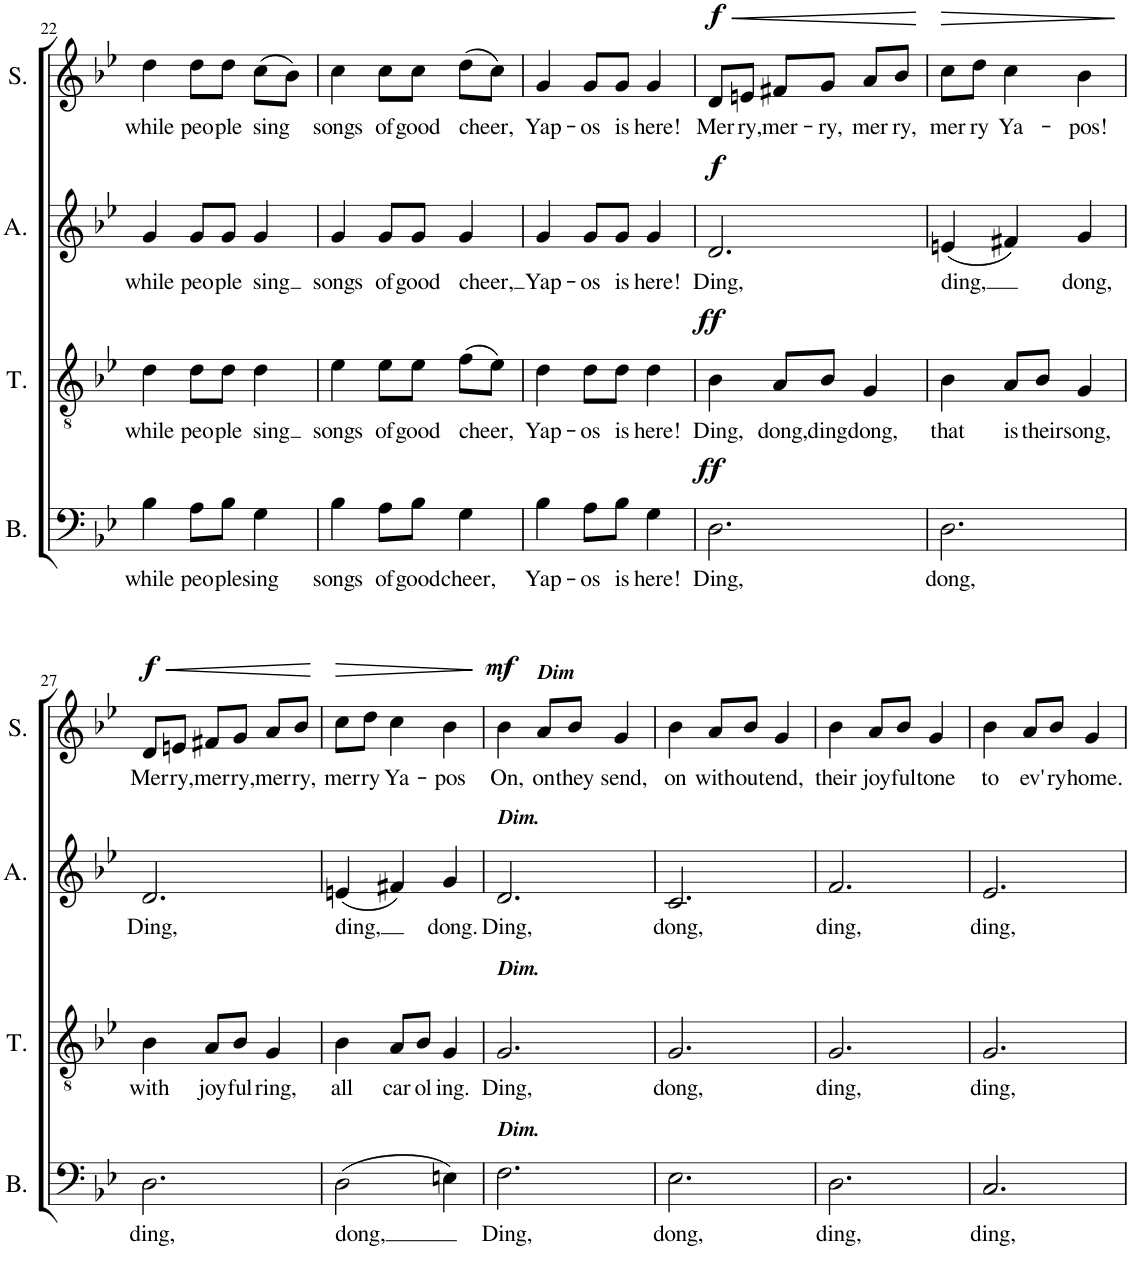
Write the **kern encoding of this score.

**kern	**text	**dynam	**kern	**text	**dynam	**kern	**text	**dynam	**kern	**text	**dynam
*part4	*part4	*part4	*part3	*part3	*part3	*part2	*part2	*part2	*part1	*part1	*part1
*staff4	*staff4	*staff4	*staff3	*staff3	*staff3	*staff2	*staff2	*staff2	*staff1	*staff1	*staff1
*I"Bass	*	*	*I"Tenor	*	*	*I"Alto	*	*	*I"Soprano	*	*
*I'B.	*	*	*I'T.	*	*	*I'A.	*	*	*I'S.	*	*
!!LO:PB:g=z
*clefF4	*	*	*clefGv2	*	*	*clefG2	*	*	*clefG2	*	*
*k[b-e-]	*	*	*k[b-e-]	*	*	*k[b-e-]	*	*	*k[b-e-]	*	*
*M3/4	*	*	*M3/4	*	*	*M3/4	*	*	*M3/4	*	*
=22	=22	=22	=22	=22	=22	=22	=22	=22	=22	=22	=22
!	!LO:LY:b	!	!	!LO:LY:b	!	!	!LO:LY:b	!	!	!LO:LY:b	!
4B-\	while	.	4d\	while	.	4g/	while	.	4dd\	while	.
!	!LO:LY:b	!	!	!LO:LY:b	!	!	!LO:LY:b	!	!	!LO:LY:b	!
8A\L	peo-	.	8d\L	peo-	.	8g/L	peo-	.	8dd\L	peo-	.
!	!LO:LY:b	!	!	!LO:LY:b	!	!	!LO:LY:b	!	!	!LO:LY:b	!
8B-\J	-ple	.	8d\J	-ple	.	8g/J	-ple	.	8dd\J	-ple	.
!	!LO:LY:b	!	!	!LO:LY:b	!	!	!LO:LY:b	!	!	!LO:LY:b	!
4G\	sing	.	4d\	sing	.	4g/	sing	.	(8cc\L	sing	.
.	.	.	.	.	.	.	.	.	8b-\J)	.	.
=23	=23	=23	=23	=23	=23	=23	=23	=23	=23	=23	=23
!	!LO:LY:b	!	!	!LO:LY:b	!	!	!LO:LY:b	!	!	!LO:LY:b	!
4B-\	songs	.	4e-\	songs	.	4g/	songs	.	4cc\	songs	.
!	!LO:LY:b	!	!	!LO:LY:b	!	!	!LO:LY:b	!	!	!LO:LY:b	!
8A\L	of	.	8e-\L	of	.	8g/L	of	.	8cc\L	of	.
!	!LO:LY:b	!	!	!LO:LY:b	!	!	!LO:LY:b	!	!	!LO:LY:b	!
8B-\J	good	.	8e-\J	good	.	8g/J	good	.	8cc\J	good	.
!	!LO:LY:b	!	!	!LO:LY:b	!	!	!LO:LY:b	!	!	!LO:LY:b	!
4G\	cheer,	.	(8f\L	cheer,	.	4g/	cheer,	.	(8dd\L	cheer,	.
.	.	.	8e-\J)	.	.	.	.	.	8cc\J)	.	.
=24	=24	=24	=24	=24	=24	=24	=24	=24	=24	=24	=24
!	!LO:LY:b	!	!	!LO:LY:b	!	!	!LO:LY:b	!	!	!LO:LY:b	!
4B-\	Yap-	.	4d\	Yap-	.	4g/	Yap-	.	4g/	Yap-	.
!	!LO:LY:b	!	!	!LO:LY:b	!	!	!LO:LY:b	!	!	!LO:LY:b	!
8A\L	-os	.	8d\L	-os	.	8g/L	-os	.	8g/L	-os	.
!	!LO:LY:b	!	!	!LO:LY:b	!	!	!LO:LY:b	!	!	!LO:LY:b	!
8B-\J	is	.	8d\J	is	.	8g/J	is	.	8g/J	is	.
!	!LO:LY:b	!	!	!LO:LY:b	!	!	!LO:LY:b	!	!	!LO:LY:b	!
4G\	here!	.	4d\	here!	.	4g/	here!	.	4g/	here!	.
=25	=25	=25	=25	=25	=25	=25	=25	=25	=25	=25	=25
!	!LO:LY:b	!LO:DY:a	!	!LO:LY:b	!LO:DY:a	!	!LO:LY:b	!LO:DY:a	!	!LO:LY:b	!LO:HP:b
!	!	!	!	!	!	!	!	!	!	!	!LO:DY:n=1:a
2.D\	Ding,	ff	4B-\	Ding,	ff	2.d/	Ding,	f	8d/L	Mer-	< f
!	!	!	!	!	!	!	!	!	!	!LO:LY:b	!
.	.	.	.	.	.	.	.	.	8en/J	-ry,	.
!	!	!	!	!LO:LY:b	!	!	!	!	!	!LO:LY:b	!
.	.	.	8A/L	dong,	.	.	.	.	8f#X/L	mer-	.
!	!	!	!	!LO:LY:b	!	!	!	!	!	!LO:LY:b	!
.	.	.	8B-/J	ding	.	.	.	.	8g/J	-ry,	.
!	!	!	!	!LO:LY:b	!	!	!	!	!	!LO:LY:b	!
.	.	.	4G/	dong,	.	.	.	.	8a/L	mer-	.
!	!	!	!	!	!	!	!	!	!	!LO:LY:b	!
.	.	.	.	.	.	.	.	.	8b-/J	-ry,	.
.	.	.	.	.	.	.	.	.	.	.	[
=26	=26	=26	=26	=26	=26	=26	=26	=26	=26	=26	=26
!	!LO:LY:b	!	!	!LO:LY:b	!	!	!LO:LY:b	!	!	!LO:LY:b	!LO:HP:b
2.D\	dong,	.	4B-\	that	.	(4en/	ding,	.	8cc\L	mer-	>
!	!	!	!	!	!	!	!	!	!	!LO:LY:b	!
.	.	.	.	.	.	.	.	.	8dd\J	-ry	.
!	!	!	!	!LO:LY:b	!	!	!	!	!	!LO:LY:b	!
.	.	.	8A/L	is	.	4f#X/)	.	.	4cc\	Ya-	.
!	!	!	!	!LO:LY:b	!	!	!	!	!	!	!
.	.	.	8B-/J	their	.	.	.	.	.	.	.
!	!	!	!	!LO:LY:b	!	!	!LO:LY:b	!	!	!LO:LY:b	!
.	.	.	4G/	song,	.	4g/	dong,	.	4b-\	-pos!	.
.	.	.	.	.	.	.	.	.	.	.	]
!!LO:LB:g=z
=27	=27	=27	=27	=27	=27	=27	=27	=27	=27	=27	=27
!	!LO:LY:b	!	!	!LO:LY:b	!	!	!LO:LY:b	!	!	!LO:LY:b	!LO:HP:b
!	!	!	!	!	!	!	!	!	!	!	!LO:DY:n=1:a
2.D\	ding,	.	4B-\	with	.	2.d/	Ding,	.	8d/L	Mer-	< f
!	!	!	!	!	!	!	!	!	!	!LO:LY:b	!
.	.	.	.	.	.	.	.	.	8en/J	-ry,	.
!	!	!	!	!LO:LY:b	!	!	!	!	!	!LO:LY:b	!
.	.	.	8A/L	joy-	.	.	.	.	8f#X/L	mer-	.
!	!	!	!	!LO:LY:b	!	!	!	!	!	!LO:LY:b	!
.	.	.	8B-/J	-ful	.	.	.	.	8g/J	-ry,	.
!	!	!	!	!LO:LY:b	!	!	!	!	!	!LO:LY:b	!
.	.	.	4G/	ring,	.	.	.	.	8a/L	mer-	.
!	!	!	!	!	!	!	!	!	!	!LO:LY:b	!
.	.	.	.	.	.	.	.	.	8b-/J	-ry,	.
.	.	.	.	.	.	.	.	.	.	.	[
=28	=28	=28	=28	=28	=28	=28	=28	=28	=28	=28	=28
!	!LO:LY:b	!	!	!LO:LY:b	!	!	!LO:LY:b	!	!	!LO:LY:b	!LO:HP:b
(2D\	dong,	.	4B-\	all	.	(4en/	ding,	.	8cc\L	mer-	>
!	!	!	!	!	!	!	!	!	!	!LO:LY:b	!
.	.	.	.	.	.	.	.	.	8dd\J	-ry	.
!	!	!	!	!LO:LY:b	!	!	!	!	!	!LO:LY:b	!
.	.	.	8A/L	car-	.	4f#X/)	.	.	4cc\	Ya-	.
!	!	!	!	!LO:LY:b	!	!	!	!	!	!	!
.	.	.	8B-/J	-ol-	.	.	.	.	.	.	.
!	!	!	!	!LO:LY:b	!	!	!LO:LY:b	!	!	!LO:LY:b	!
4En\)	.	.	4G/	-ing.	.	4g/	dong.	.	4b-\	-pos	.
.	.	.	.	.	.	.	.	.	.	.	]
=29	=29	=29	=29	=29	=29	=29	=29	=29	=29	=29	=29
!	!	!	!	!	!	!LO:TX:a:Bi:t=Dim.	!	!	!	!	!
!	!	!	!LO:TX:a:Bi:t=Dim.	!	!	!	!	!	!	!	!
!LO:TX:a:Bi:t=Dim.	!	!	!	!	!	!	!	!	!	!	!
!	!LO:LY:b	!	!	!LO:LY:b	!	!	!LO:LY:b	!	!	!LO:LY:b	!LO:DY:a
2.F\	Ding,	.	2.G/	Ding,	.	2.d/	Ding,	.	4b-\	On,	mf
!	!	!	!	!	!	!	!	!	!LO:TX:a:Bi:t=Dim	!	!
!	!	!	!	!	!	!	!	!	!	!LO:LY:b	!
.	.	.	.	.	.	.	.	.	8a/L	on	.
!	!	!	!	!	!	!	!	!	!	!LO:LY:b	!
.	.	.	.	.	.	.	.	.	8b-/J	they	.
!	!	!	!	!	!	!	!	!	!	!LO:LY:b	!
.	.	.	.	.	.	.	.	.	4g/	send,	.
=30	=30	=30	=30	=30	=30	=30	=30	=30	=30	=30	=30
!	!LO:LY:b	!	!	!LO:LY:b	!	!	!LO:LY:b	!	!	!LO:LY:b	!
2.E-\	dong,	.	2.G/	dong,	.	2.c/	dong,	.	4b-\	on	.
!	!	!	!	!	!	!	!	!	!	!LO:LY:b	!
.	.	.	.	.	.	.	.	.	8a/L	with-	.
!	!	!	!	!	!	!	!	!	!	!LO:LY:b	!
.	.	.	.	.	.	.	.	.	8b-/J	-out	.
!	!	!	!	!	!	!	!	!	!	!LO:LY:b	!
.	.	.	.	.	.	.	.	.	4g/	end,	.
=31	=31	=31	=31	=31	=31	=31	=31	=31	=31	=31	=31
!	!LO:LY:b	!	!	!LO:LY:b	!	!	!LO:LY:b	!	!	!LO:LY:b	!
2.D\	ding,	.	2.G/	ding,	.	2.f/	ding,	.	4b-\	their	.
!	!	!	!	!	!	!	!	!	!	!LO:LY:b	!
.	.	.	.	.	.	.	.	.	8a/L	joy-	.
!	!	!	!	!	!	!	!	!	!	!LO:LY:b	!
.	.	.	.	.	.	.	.	.	8b-/J	-ful	.
!	!	!	!	!	!	!	!	!	!	!LO:LY:b	!
.	.	.	.	.	.	.	.	.	4g/	tone	.
=32	=32	=32	=32	=32	=32	=32	=32	=32	=32	=32	=32
!	!LO:LY:b	!	!	!LO:LY:b	!	!	!LO:LY:b	!	!	!LO:LY:b	!
2.C/	ding,	.	2.G/	ding,	.	2.e-/	ding,	.	4b-\	to	.
!	!	!	!	!	!	!	!	!	!	!LO:LY:b	!
.	.	.	.	.	.	.	.	.	8a/L	ev'-	.
!	!	!	!	!	!	!	!	!	!	!LO:LY:b	!
.	.	.	.	.	.	.	.	.	8b-/J	-ry	.
!	!	!	!	!	!	!	!	!	!	!LO:LY:b	!
.	.	.	.	.	.	.	.	.	4g/	home.	.
=	=	=	=	=	=	=	=	=	=	=	=
*-	*-	*-	*-	*-	*-	*-	*-	*-	*-	*-	*-
